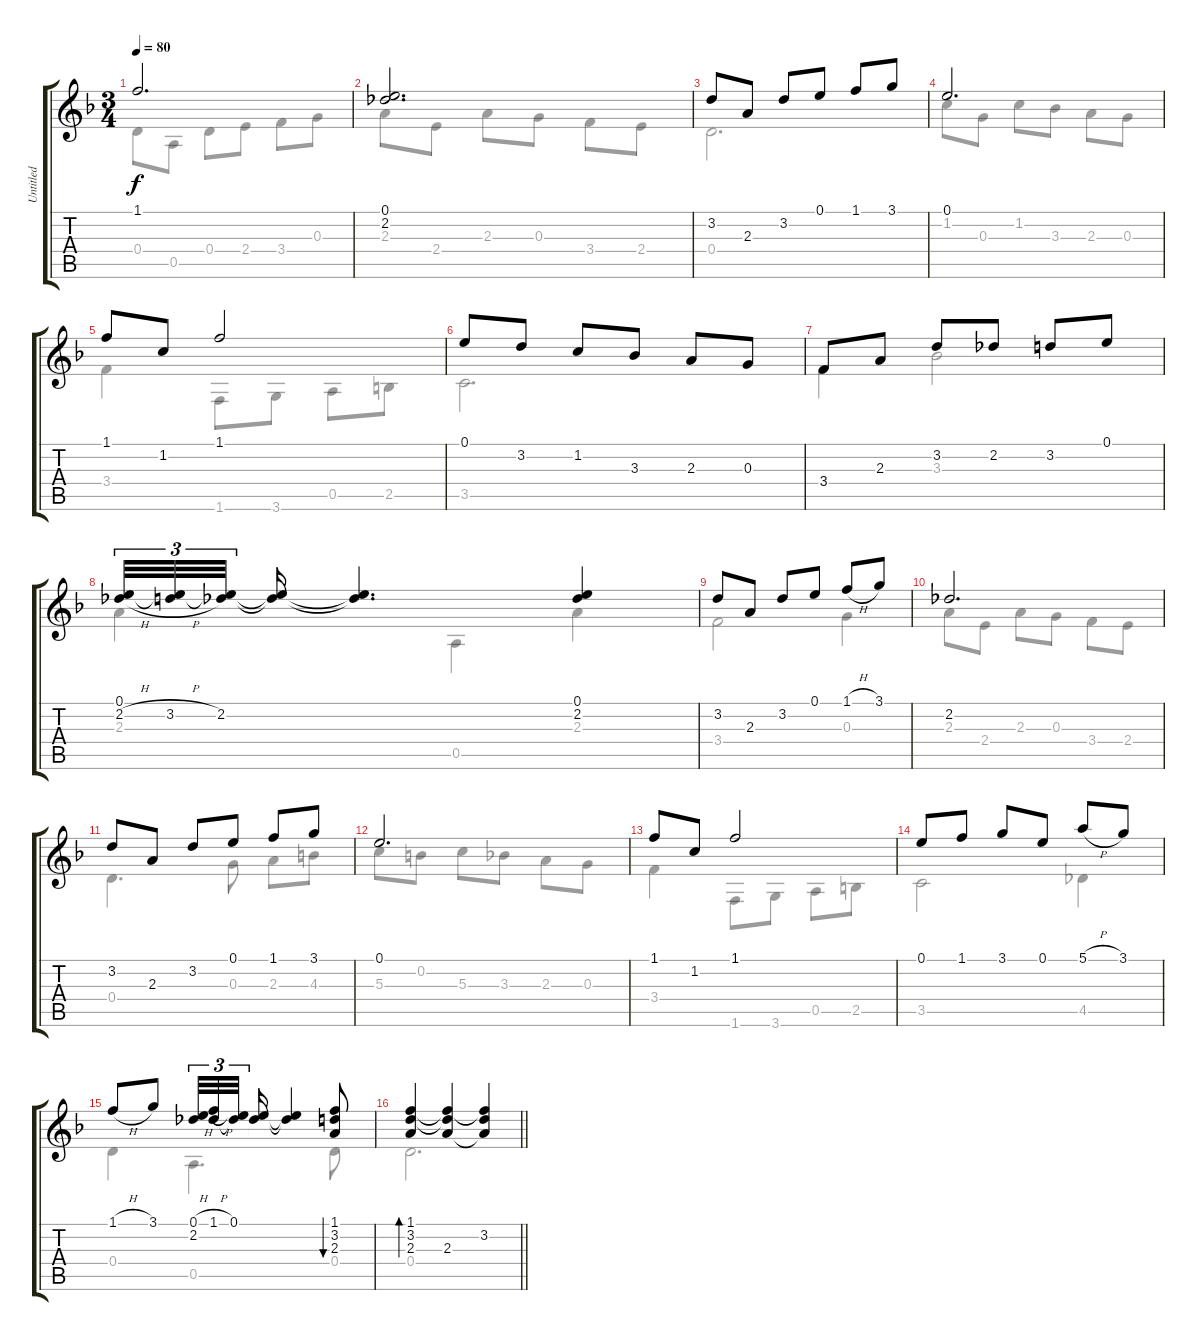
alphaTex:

\track ("Untitled" "Untitled") {instrument acousticguitarnylon}
\staff {score tabs}
\tuning (E4 B3 G3 D3 A2 E2) {hide}
\voice
\ts (3 4)
\tempo 80
\clef g2
\ks f
1.1.2{d dy f} |
(0.1 2.2).2{d} |
3.2.8 2.3.8 3.2.8 0.1.8 1.1.8 3.1.8 |
0.1.2{d} |
1.1.8 1.2.8 1.1.2 |
0.1.8 3.2.8 1.2.8 3.3.8 2.3.8 0.3.8 |
3.4.8 2.3.8 3.2.8 2.2.8 3.2.8 0.1.8 |
(0.1 2.2{h}).32{tu (3 2)} (0.1{t} 3.2{h}).32{tu (3 2)} (0.1{t} 2.2).32{tu (3 2) beam splitsecondary} (0.1{t} 2.2{t}).16 (0.1{t} 2.2{t}).4{d} (0.1 2.2).4 |
3.2.8 2.3.8 3.2.8 0.1.8 1.1{h}.8 3.1.8 |
2.2.2{d} |
3.2.8 2.3.8 3.2.8 0.1.8 1.1.8 3.1.8 |
0.1.2{d} |
1.1.8 1.2.8 1.1.2 |
0.1.8 1.1.8 3.1.8 0.1.8 5.1{h}.8 3.1.8 |
1.1{h}.8 3.1.8 (0.1{h} 2.2).32{tu (3 2)} (1.1{h} 2.2{t}).32{tu (3 2)} (0.1 2.2{t}).32{tu (3 2) beam splitsecondary} (0.1{t} 2.2{t}).16 (0.1{t} 2.2{t}).4 (1.1 3.2 2.3).8{bu 30} |
\barLineRight lightlight
(1.1 3.2 2.3).4{bd 30} (1.1{t} 3.2{t} 2.3).4 (1.1{t} 3.2 2.3{t}).4
\voice
\clef g2
\ottava regular
\simile none
\ks f
0.4.8{dy f} 0.5.8 0.4.8 2.4.8 3.4.8 0.3.8 |
2.3.8 2.4.8 2.3.8 0.3.8 3.4.8 2.4.8 |
0.4.2{d} |
1.2.8 0.3.8 1.2.8 3.3.8 2.3.8 0.3.8 |
3.4.4 1.6.8 3.6.8 0.5.8 2.5.8 |
3.5.2{d} |
3.4.4 3.3.2 |
2.3.4 0.5.4 2.3.4 |
3.4.2 0.3.4 |
2.3.8 2.4.8 2.3.8 0.3.8 3.4.8 2.4.8 |
0.4.4{d} 0.3.8 2.3.8 4.3.8 |
5.3.8 0.2.8 5.3.8 3.3.8 2.3.8 0.3.8 |
3.4.4 1.6.8 3.6.8 0.5.8 2.5.8 |
3.5.2 4.5.4 |
0.4.4 0.5.4{d} 0.4.8 |
\barLineRight lightlight
0.4.2{d}
